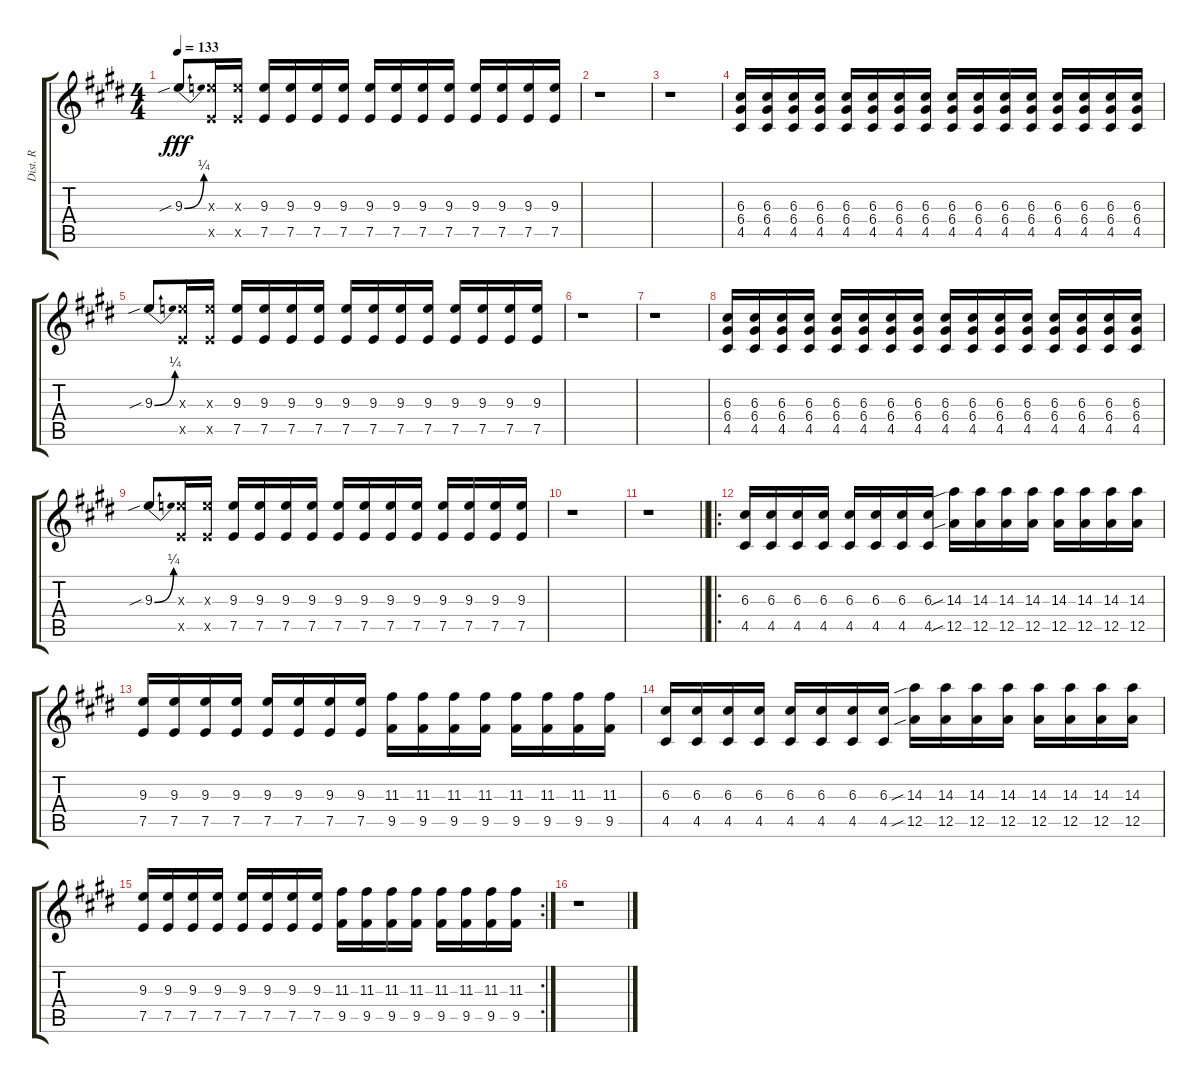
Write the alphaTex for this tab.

\track ("Dist. R" "Dist. R") {instrument distortionguitar}
\staff {score tabs}
\tuning (E4 B3 G3 D3 A2 E2) {hide}
\ts (4 4)
\tempo 133
\clef g2
\ks c#minor
9.3{be (bend 0 0 60 1) sib}.8{dy fff} (9.3{x} 7.5{x}).16 (9.3{x} 7.5{x}).16 (9.3 7.5).16 (9.3 7.5).16 (9.3 7.5).16 (9.3 7.5).16 (9.3 7.5).16 (9.3 7.5).16 (9.3 7.5).16 (9.3 7.5).16 (9.3 7.5).16 (9.3 7.5).16 (9.3 7.5).16 (9.3 7.5).16 |
r.1 |
\ks e
r.1 |
\ks c#minor
(6.3 6.4 4.5).16 (6.3 6.4 4.5).16 (6.3 6.4 4.5).16 (6.3 6.4 4.5).16 (6.3 6.4 4.5).16 (6.3 6.4 4.5).16 (6.3 6.4 4.5).16 (6.3 6.4 4.5).16 (6.3 6.4 4.5).16 (6.3 6.4 4.5).16 (6.3 6.4 4.5).16 (6.3 6.4 4.5).16 (6.3 6.4 4.5).16 (6.3 6.4 4.5).16 (6.3 6.4 4.5).16 (6.3 6.4 4.5).16 |
9.3{be (bend 0 0 60 1) sib}.8 (9.3{x} 7.5{x}).16 (9.3{x} 7.5{x}).16 (9.3 7.5).16 (9.3 7.5).16 (9.3 7.5).16 (9.3 7.5).16 (9.3 7.5).16 (9.3 7.5).16 (9.3 7.5).16 (9.3 7.5).16 (9.3 7.5).16 (9.3 7.5).16 (9.3 7.5).16 (9.3 7.5).16 |
\ks e
r.1 |
\ks c#minor
r.1 |
(6.3 6.4 4.5).16 (6.3 6.4 4.5).16 (6.3 6.4 4.5).16 (6.3 6.4 4.5).16 (6.3 6.4 4.5).16 (6.3 6.4 4.5).16 (6.3 6.4 4.5).16 (6.3 6.4 4.5).16 (6.3 6.4 4.5).16 (6.3 6.4 4.5).16 (6.3 6.4 4.5).16 (6.3 6.4 4.5).16 (6.3 6.4 4.5).16 (6.3 6.4 4.5).16 (6.3 6.4 4.5).16 (6.3 6.4 4.5).16 |
\ks e
9.3{be (bend 0 0 60 1) sib}.8 (9.3{x} 7.5{x}).16 (9.3{x} 7.5{x}).16 (9.3 7.5).16 (9.3 7.5).16 (9.3 7.5).16 (9.3 7.5).16 (9.3 7.5).16 (9.3 7.5).16 (9.3 7.5).16 (9.3 7.5).16 (9.3 7.5).16 (9.3 7.5).16 (9.3 7.5).16 (9.3 7.5).16 |
\ks c#minor
r.1 |
\barLineRight lightlight
r.1 |
\ro
\ks e
(6.3 4.5).16 (6.3 4.5).16 (6.3 4.5).16 (6.3 4.5).16 (6.3 4.5).16 (6.3 4.5).16 (6.3 4.5).16 (6.3 4.5).16 (14.3{sib} 12.5{sib}).16 (14.3 12.5).16 (14.3 12.5).16 (14.3 12.5).16 (14.3 12.5).16 (14.3 12.5).16 (14.3 12.5).16 (14.3 12.5).16 |
\ks c#minor
(9.3 7.5).16 (9.3 7.5).16 (9.3 7.5).16 (9.3 7.5).16 (9.3 7.5).16 (9.3 7.5).16 (9.3 7.5).16 (9.3 7.5).16 (11.3 9.5).16 (11.3 9.5).16 (11.3 9.5).16 (11.3 9.5).16 (11.3 9.5).16 (11.3 9.5).16 (11.3 9.5).16 (11.3 9.5).16 |
\ks e
(6.3 4.5).16 (6.3 4.5).16 (6.3 4.5).16 (6.3 4.5).16 (6.3 4.5).16 (6.3 4.5).16 (6.3 4.5).16 (6.3 4.5).16 (14.3{sib} 12.5{sib}).16 (14.3 12.5).16 (14.3 12.5).16 (14.3 12.5).16 (14.3 12.5).16 (14.3 12.5).16 (14.3 12.5).16 (14.3 12.5).16 |
\rc 2
\ks c#minor
(9.3 7.5).16 (9.3 7.5).16 (9.3 7.5).16 (9.3 7.5).16 (9.3 7.5).16 (9.3 7.5).16 (9.3 7.5).16 (9.3 7.5).16 (11.3 9.5).16 (11.3 9.5).16 (11.3 9.5).16 (11.3 9.5).16 (11.3 9.5).16 (11.3 9.5).16 (11.3 9.5).16 (11.3 9.5).16 |
\ks e
r.1
